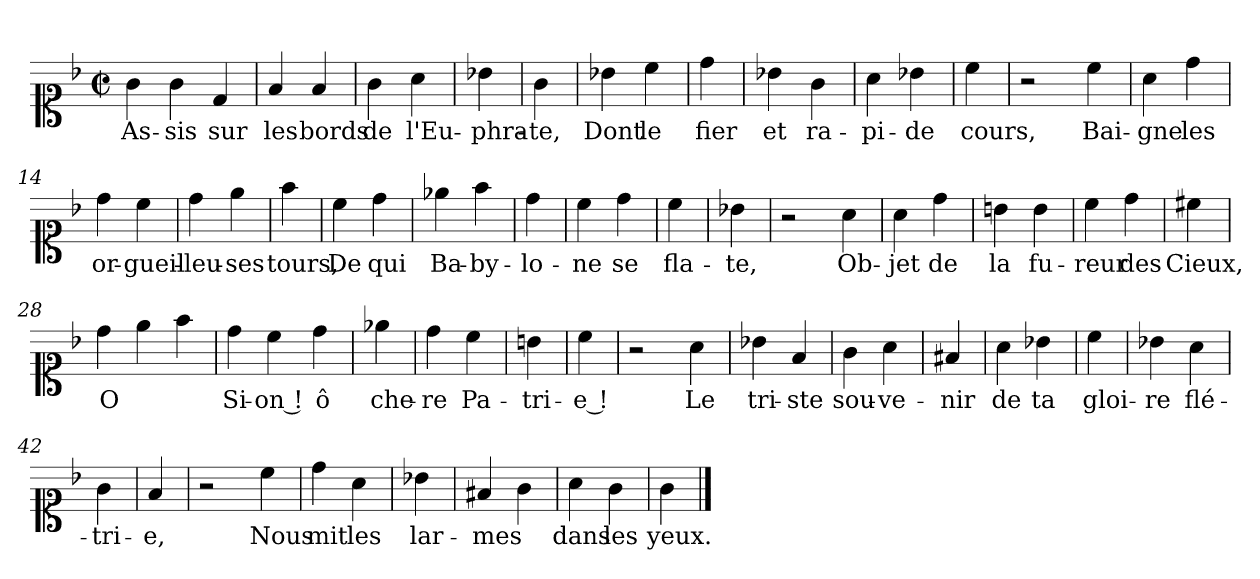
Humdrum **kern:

**kern	**text
*part1	*part1
*staff1	*staff1
*clefC1	*
*k[b-]	*
*F:	*
*M2/2	*
*met(c|)	*
=1	=1
4g	As-
4g	-sis
4d	sur
=3	=3
4f	les
4f	bords
=4	=4
4g	de
4a	l'Eu-
=5	=5
4b-X	-phra-
=6	=6
4g	-te,
=7	=7
4b-X	Dont
4cc	le
=8	=8
4dd	fier
=9	=9
4b-X	et
4g	ra-
=10	=10
4a	-pi-
4b-X	-de
=11	=11
4cc	cours,
=12	=12
2r	.
4cc	Bai-
=13	=13
4a	-gne
4dd	les
=14	=14
4dd	or-
4cc	-gueil-
=15	=15
4dd	-leu-
4ee	-ses
=16	=16
4ff	tours,
=17	=17
4cc	De
4dd	qui
=18	=18
4ee-X	Ba-
4ff	-by-
=19	=19
4dd	-lo-
=20	=20
4cc	-ne
4dd	se
=21	=21
4cc	fla-
=22	=22
4b-X	-te,
=23	=23
2r	.
4a	Ob-
=24	=24
4a	-jet
4dd	de
=25	=25
4b	la
4b	fu-
=26	=26
4cc	-reur
4dd	des
=27	=27
4cc#X	Cieux,
=28	=28
4dd	O-
4ee	--
4ff	-
=29	=29
4dd	Si-
4cc	-on !
4dd	ô
=31	=31
4ee-X	che-
=32	=32
4dd	-re
4cc	Pa-
=33	=33
4b	-tri-
=34	=34
4cc	-e !
=35	=35
2r	.
4a	Le
=36	=36
4b-X	tri-
4f	-ste
=37	=37
4g	sou-
4a	-ve-
=38	=38
4f#X	-nir
=39	=39
4a	de
4b-X	ta
=40	=40
4cc	gloi-
=41	=41
4b-X	-re
4a	flé-
=42	=42
4g	-tri-
=43	=43
4f	-e,
=44	=44
2r	.
4cc	Nous
=45	=45
4dd	mit
4a	les
=46	=46
4b-X	lar-
=47	=47
4f#X	-mes-
4g	-
=48	=48
4a	dans
4g	les
=49	=49
4g	yeux.
==	==
*-	*-
